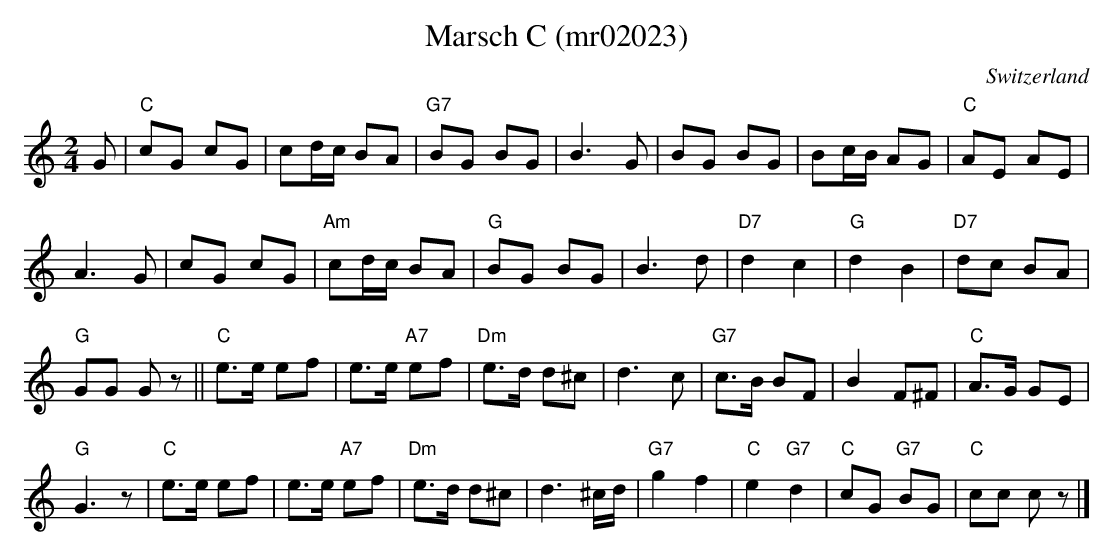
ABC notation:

X:1
T:Marsch C (mr02023)
O:Switzerland
M:2/4
L:1/8
K:C major
G | "C"cG cG | cd/c/ BA | "G7"BG BG | B3G | BG BG | Bc/B/ AG | "C"AE AE |
A3G | cG cG | "Am"cd/c/ BA | "G"BG BG | B3d | "D7"d2c2 | "G"d2B2 | "D7"dc BA |
"G"GG Gz || "C"e>e ef | e>e "A7"ef | "Dm"e>d d^c | d3c | "G7"c>B BF | B2  F^F | "C"A>G GE |
"G"G3z | "C"e>e ef | e>e "A7"ef | "Dm"e>d d^c | d3 ^c/d/ | "G7"g2f2 | "C"e2"G7"d2 | "C"cG "G7"BG | "C"cc cz |]
